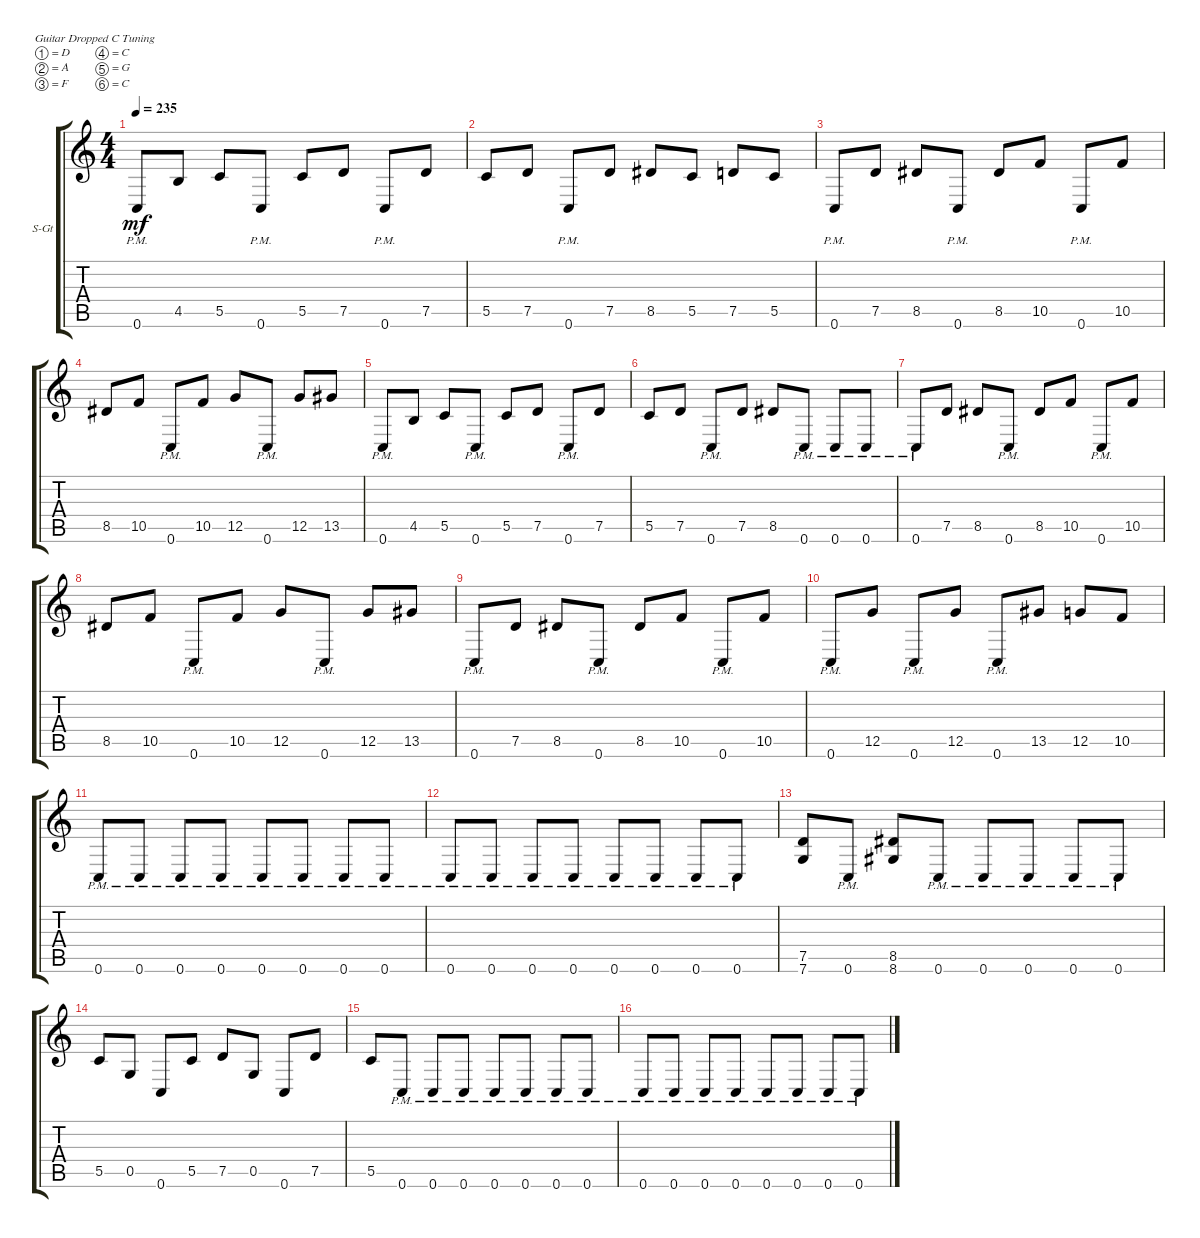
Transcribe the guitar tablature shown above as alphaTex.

\defaultSystemsLayout 4
\bracketExtendMode groupsimilarinstruments
\firstSystemTrackNameOrientation horizontal
\otherSystemsTrackNameOrientation horizontal
\track ("Steel Guitar" "S-Gt") {instrument acousticguitarsteel}
\staff {score tabs}
\tuning (D4 A3 F3 C3 G2 C2)
\ts (4 4)
\tempo 235
\clef g2
\ks c
0.6{pm}.8{dy mf} 4.5.8 5.5.8 0.6{pm}.8 5.5.8 7.5.8 0.6{pm}.8 7.5.8 |
5.5.8 7.5.8 0.6{pm}.8 7.5.8 8.5.8 5.5.8 7.5.8 5.5.8 |
0.6{pm}.8 7.5.8 8.5.8 0.6{pm}.8 8.5.8 10.5.8 0.6{pm}.8 10.5.8 |
8.5.8 10.5.8 0.6{pm}.8 10.5.8 12.5.8 0.6{pm}.8 12.5.8 13.5.8 |
0.6{pm}.8 4.5.8 5.5.8 0.6{pm}.8 5.5.8 7.5.8 0.6{pm}.8 7.5.8 |
5.5.8 7.5.8 0.6{pm}.8 7.5.8 8.5.8 0.6{pm}.8 0.6{pm}.8 0.6{pm}.8 |
0.6{pm}.8 7.5.8 8.5.8 0.6{pm}.8 8.5.8 10.5.8 0.6{pm}.8 10.5.8 |
8.5.8 10.5.8 0.6{pm}.8 10.5.8 12.5.8 0.6{pm}.8 12.5.8 13.5.8 |
0.6{pm}.8 7.5.8 8.5.8 0.6{pm}.8 8.5.8 10.5.8 0.6{pm}.8 10.5.8 |
0.6{pm}.8 12.5.8 0.6{pm}.8 12.5.8 0.6{pm}.8 13.5.8 12.5.8 10.5.8 |
0.6{pm}.8 0.6{pm}.8 0.6{pm}.8 0.6{pm}.8 0.6{pm}.8 0.6{pm}.8 0.6{pm}.8 0.6{pm}.8 |
0.6{pm}.8 0.6{pm}.8 0.6{pm}.8 0.6{pm}.8 0.6{pm}.8 0.6{pm}.8 0.6{pm}.8 0.6{pm}.8 |
(7.6 7.5).8 0.6{pm}.8 (8.6 8.5).8 0.6{pm}.8 0.6{pm}.8 0.6{pm}.8 0.6{pm}.8 0.6{pm}.8 |
5.5.8 0.5.8 0.6.8 5.5.8 7.5.8 0.5.8 0.6.8 7.5.8 |
5.5.8 0.6{pm}.8 0.6{pm}.8 0.6{pm}.8 0.6{pm}.8 0.6{pm}.8 0.6{pm}.8 0.6{pm}.8 |
0.6{pm}.8 0.6{pm}.8 0.6{pm}.8 0.6{pm}.8 0.6{pm}.8 0.6{pm}.8 0.6{pm}.8 0.6{pm}.8
